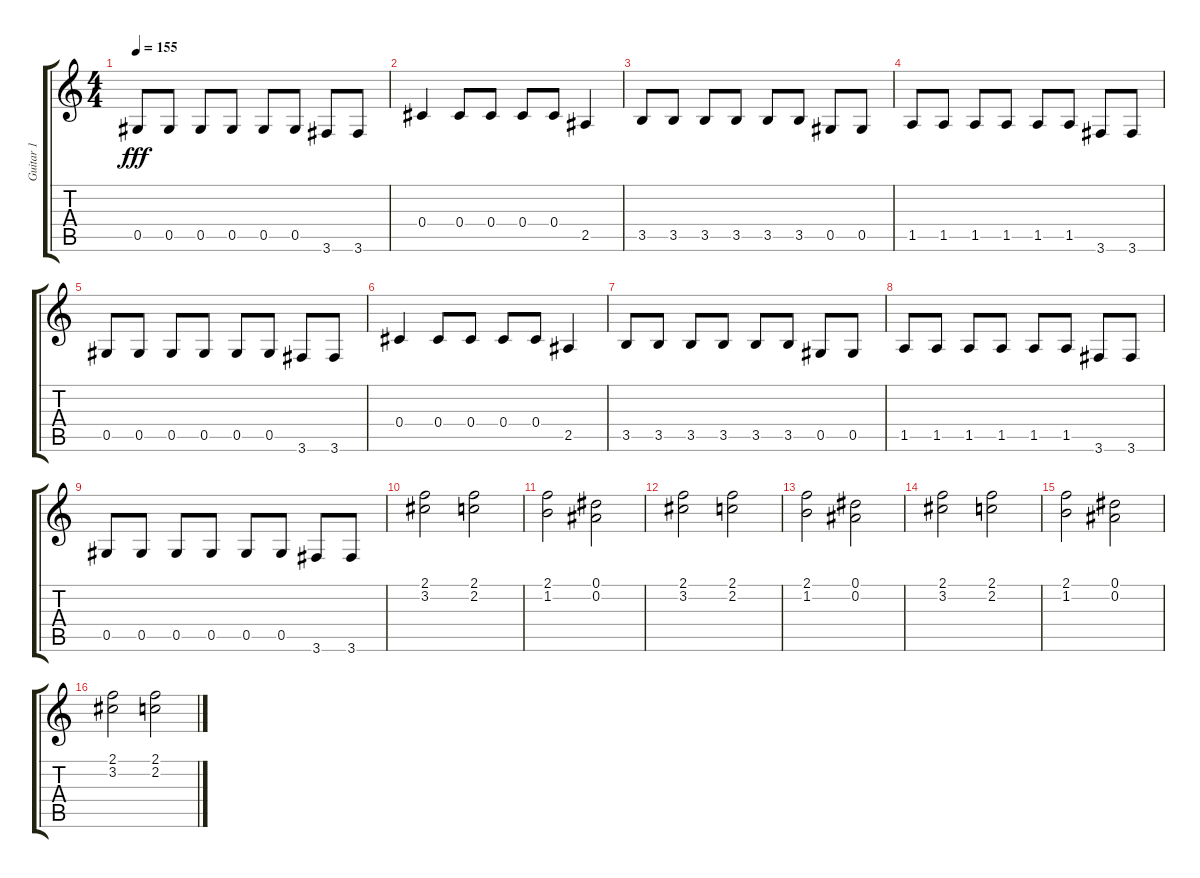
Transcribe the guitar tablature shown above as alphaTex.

\track ("Guitar 1" "Guitar 1") {instrument electricguitarclean}
\staff {score tabs}
\tuning (Eb4 Bb3 Gb3 Db3 Ab2 Eb2) {hide}
\ts (4 4)
\tempo 155
\clef g2
\ks c
0.5.8{dy fff} 0.5.8 0.5.8 0.5.8 0.5.8 0.5.8 3.6.8 3.6.8 |
0.4.4 0.4.8 0.4.8 0.4.8 0.4.8 2.5.4 |
3.5.8 3.5.8 3.5.8 3.5.8 3.5.8 3.5.8 0.5.8 0.5.8 |
1.5.8 1.5.8 1.5.8 1.5.8 1.5.8 1.5.8 3.6.8 3.6.8 |
0.5.8 0.5.8 0.5.8 0.5.8 0.5.8 0.5.8 3.6.8 3.6.8 |
0.4.4 0.4.8 0.4.8 0.4.8 0.4.8 2.5.4 |
3.5.8 3.5.8 3.5.8 3.5.8 3.5.8 3.5.8 0.5.8 0.5.8 |
1.5.8 1.5.8 1.5.8 1.5.8 1.5.8 1.5.8 3.6.8 3.6.8 |
0.5.8 0.5.8 0.5.8 0.5.8 0.5.8 0.5.8 3.6.8 3.6.8 |
(2.1 3.2).2 (2.1 2.2).2 |
(2.1 1.2).2 (0.1 0.2).2 |
(2.1 3.2).2 (2.1 2.2).2 |
(2.1 1.2).2 (0.1 0.2).2 |
(2.1 3.2).2 (2.1 2.2).2 |
(2.1 1.2).2 (0.1 0.2).2 |
(2.1 3.2).2 (2.1 2.2).2
